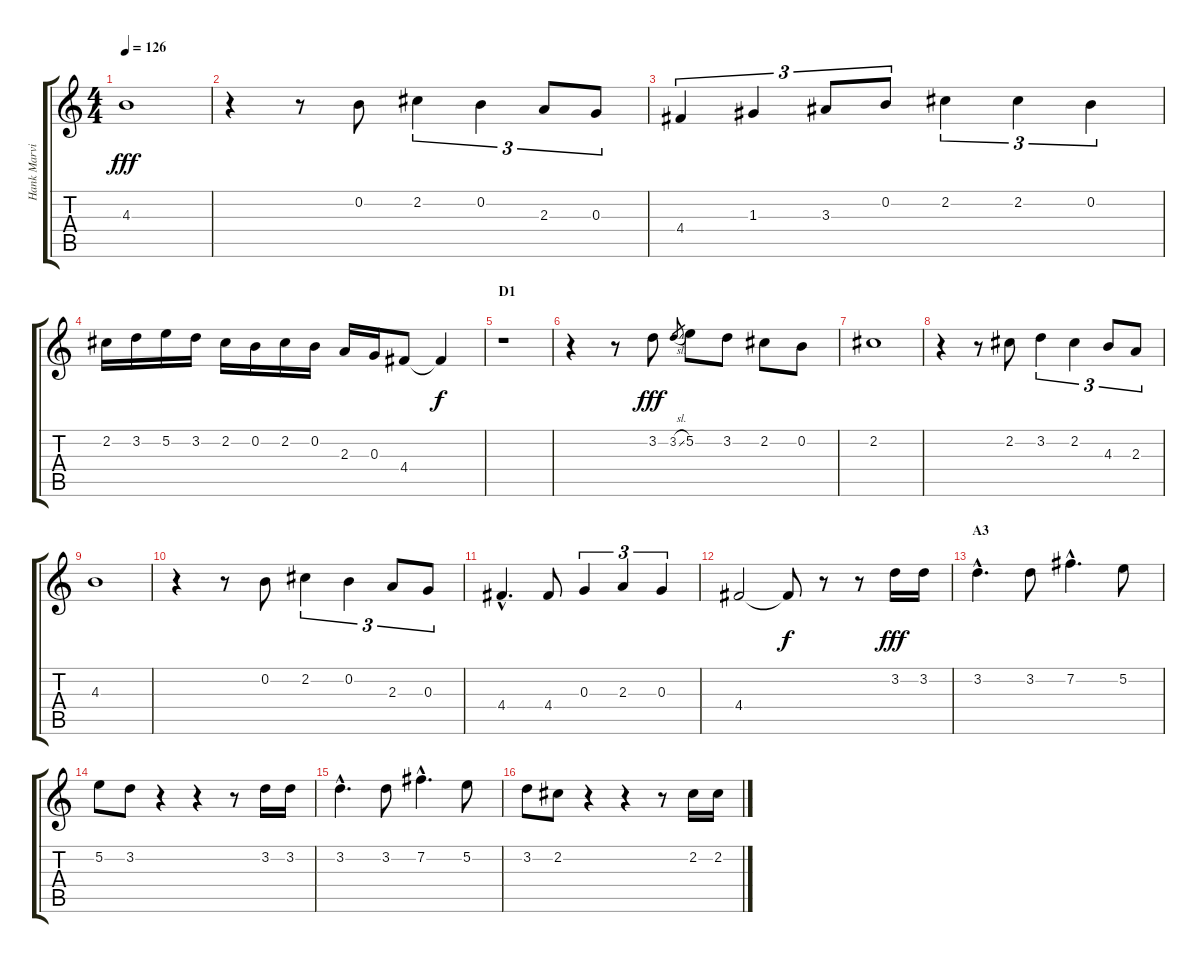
\track ("Hank Marvin" "Hank Marvi") {instrument acousticguitarsteel}
\staff {score tabs}
\tuning (E4 B3 G3 D3 A2 E2) {hide}
\ts (4 4)
\tempo 126
\clef g2
\ks c
4.3.1{dy fff} |
r.4 r.8 0.2.8 2.2.4{tu (3 2)} 0.2.4{tu (3 2)} 2.3.8{tu (3 2)} 0.3.8{tu (3 2)} |
4.4.4{tu (3 2)} 1.3.4{tu (3 2)} 3.3.8{tu (3 2)} 0.2.8{tu (3 2)} 2.2.4{tu (3 2)} 2.2.4{tu (3 2)} 0.2.4{tu (3 2)} |
2.2.16 3.2.16 5.2.16 3.2.16 2.2.16 0.2.16 2.2.16 0.2.16 2.3.16 0.3.16 4.4.8 4.4{t}.4{dy f} |
\section ("" "D1")
r.1 |
r.4 r.8 3.2.8{dy fff} 3.2{sl}.8{gr} 5.2.8 3.2.8 2.2.8 0.2.8 |
2.2.1 |
r.4 r.8 2.2.8 3.2.4{tu (3 2)} 2.2.4{tu (3 2)} 4.3.8{tu (3 2)} 2.3.8{tu (3 2)} |
4.3.1 |
r.4 r.8 0.2.8 2.2.4{tu (3 2)} 0.2.4{tu (3 2)} 2.3.8{tu (3 2)} 0.3.8{tu (3 2)} |
4.4{hac}.4{d} 4.4.8 0.3.4{tu (3 2)} 2.3.4{tu (3 2)} 0.3.4{tu (3 2)} |
4.4.2 4.4{t}.8{dy f} r.8 r.8 3.2.16{dy fff} 3.2.16 |
\section ("" "A3")
3.2{hac}.4{d} 3.2.8 7.2{hac}.4{d} 5.2.8 |
5.2.8 3.2.8 r.4 r.4 r.8 3.2.16 3.2.16 |
3.2{hac}.4{d} 3.2.8 7.2{hac}.4{d} 5.2.8 |
3.2.8 2.2.8 r.4 r.4 r.8 2.2.16 2.2.16
